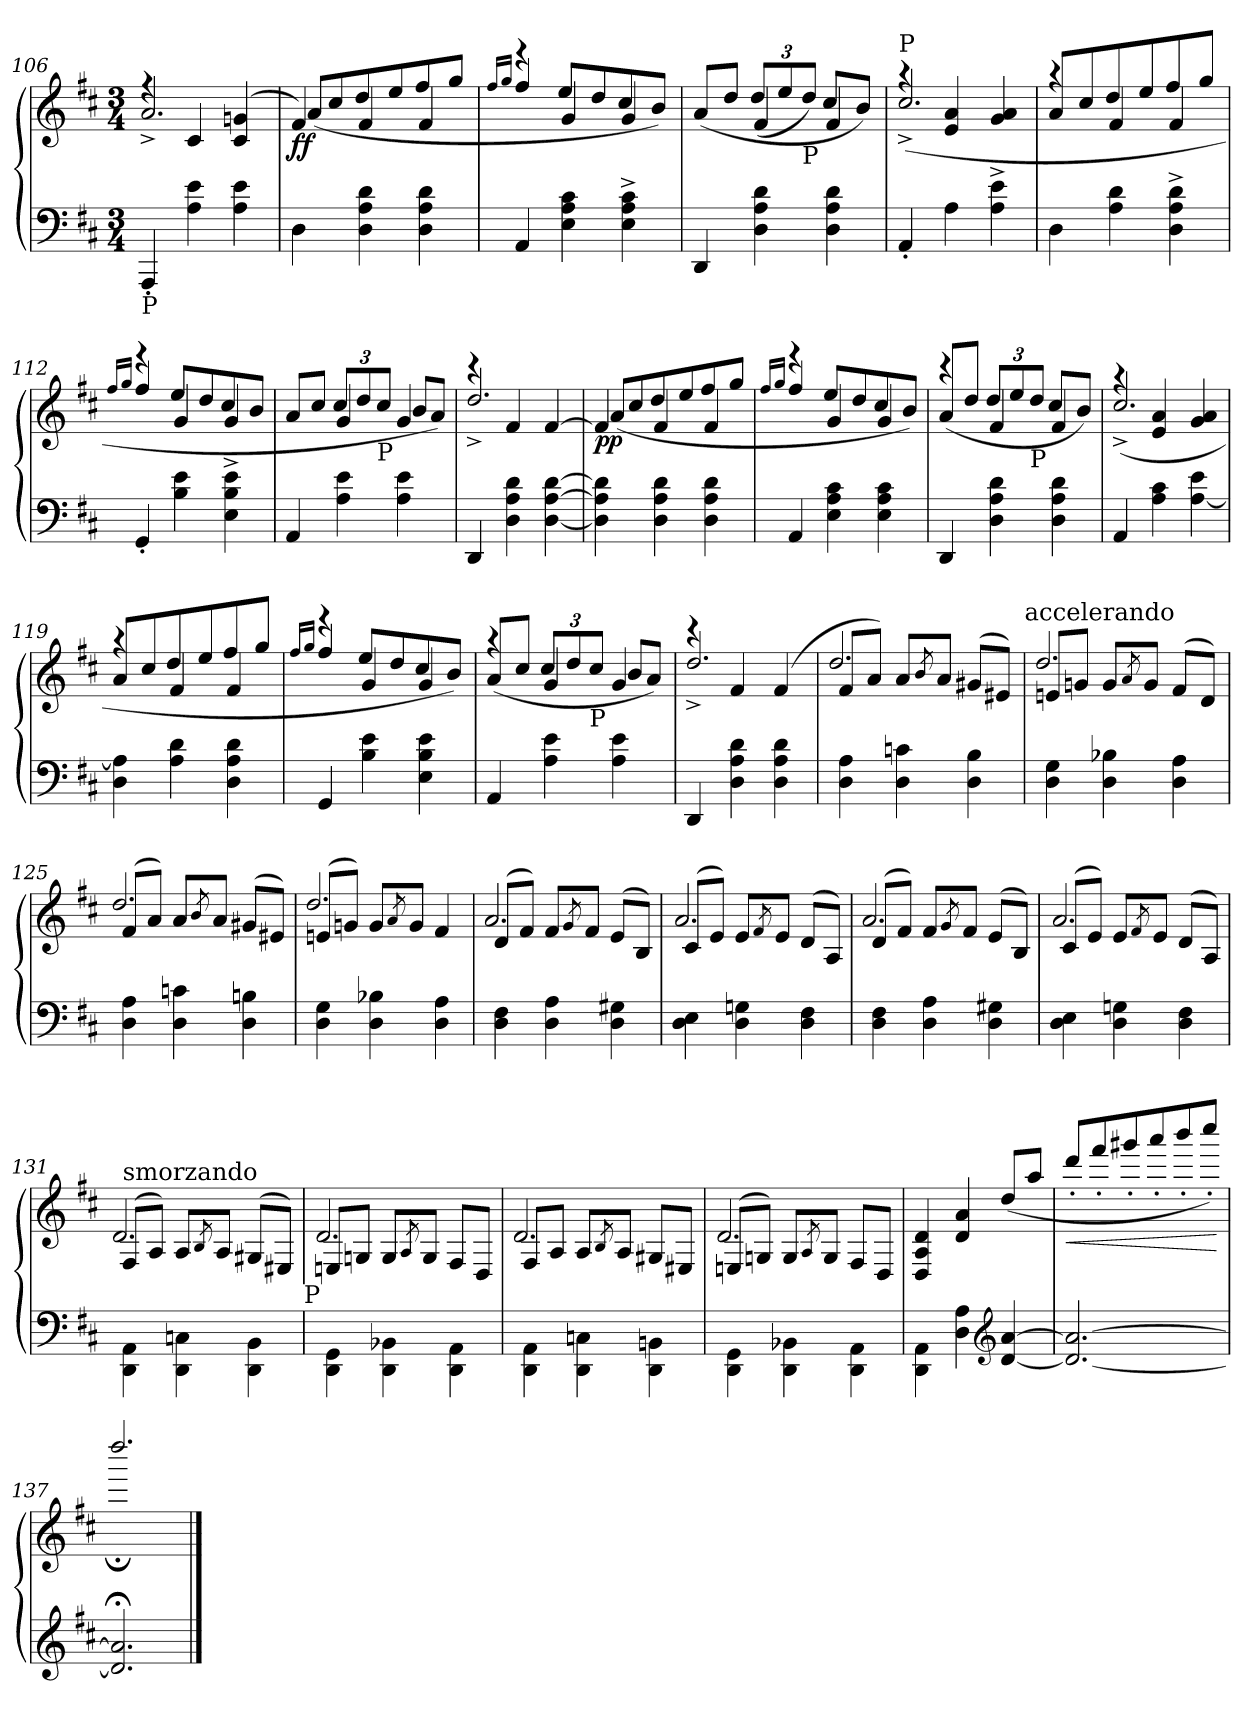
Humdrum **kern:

**kern	**kern	**dynam
*part1	*part1	*part1
*staff2	*staff1	*staff1/2
*clefF4	*clefG2	*
*k[f#c#]	*k[f#c#]	*
*M3/4	*M3/4	*
=106	=106	=106
*	*^	*
!LO:TX:b:t=P	!	!	!
4AAA'/	4r	2.a^/	.
4A\ 4e\	4c#/	.	.
4A\ 4e\	(>4c#/ 4gn/	.	.
=107	=107	=107	=107
!	!	!	!LO:DY:b
4D\	4f#/)	(>8a/L	ff
.	.	8cc#/	.
4D\ 4A\ 4d\	4f#/	8dd/	.
.	.	8ee/	.
4D\ 4A\ 4d\	4f#/	8ff#/	.
.	.	8gg/J	.
!!LO:LB:g=z	!!
=108	=108	=108	=108
.	.	16qff#/LL	.
.	.	16qgg/JJ	.
4AA/	4r	4ff#/	.
4E\ 4A\ 4c#\	4g/	8ee/L	.
.	.	8dd/	.
4E\^ 4A\^ 4c#\^	4g/	8cc#/	.
.	.	8b/J)	.
=109	=109	=109	=109
4DD/	4ryy	(>8a/L	.
.	.	8dd/J	.
*	*	*Xbrackettup	*
4D\ 4A\ 4d\	4f#/	(<12dd/L	.
.	.	12ee/	.
!	!	!LO:TX:b:t=P	!
.	.	12dd/J)	.
4D\ 4A\ 4d\	4f#/	8cc#/L	.
.	.	8b/J)	.
=110	=110	=110	=110
!	!LO:TX:a:t=P	!	!
4AA'/	4r	(>2.cc#^/	.
4A\	4e/ 4a/	.	.
4A\^ 4e\^	(4g/ 4a/	.	.
=111	=111	=111	=111
4D\	4r	8a/L	.
.	.	8cc#/	.
4A\ 4d\	4f#/	8dd/	.
.	.	8ee/	.
4D\^ 4A\^ 4d\^	4f#/	8ff#/	.
.	.	8gg/J	.
=112	=112	=112	=112
.	.	16qff#/LL	.
.	.	16qgg/JJ	.
4GG'/	4r	4ff#/	.
4B\ 4e\	4g/	8ee/L	.
.	.	8dd/	.
4E\^ 4B\^ 4e\^	4g/	8cc#/	.
.	.	8b/J	.
=113	=113	=113	=113
4AA/	4ryy	8a/L	.
.	.	8cc#/J	.
4A\ 4e\	4g/	12cc#/L	.
.	.	12dd/	.
!	!	!LO:TX:b:t=P	!
.	.	12cc#/J	.
4A\ 4e\	4g/	8b/L	.
.	.	8a/J)	.
=114	=114	=114	=114
4DD/	4r	2.dd^/	.
4D\ 4A\ 4d\	4f#/	.	.
[4D\ [4A\ [4d\	[4f#/	.	.
!!LO:PB:g=z	!!
=115	=115	=115	=115
!	!	!	!LO:DY:b
4D\] 4A\] 4d\]	4f#/]	(>8a/L	pp
.	.	8cc#/	.
4D\ 4A\ 4d\	4f#/	8dd/	.
.	.	8ee/	.
4D\ 4A\ 4d\	4f#/	8ff#/	.
.	.	8gg/J	.
=116	=116	=116	=116
.	.	16qff#/LL	.
.	.	16qgg/JJ	.
4AA/	4r	4ff#/	.
4E\ 4A\ 4c#\	4g/	8ee/L	.
.	.	8dd/	.
4E\ 4A\ 4c#\	4g/	8cc#/	.
.	.	8b/J)	.
=117	=117	=117	=117
4DD/	4r	(>8a/L	.
.	.	8dd/J	.
4D\ 4A\ 4d\	4f#/	12dd/L	.
.	.	12ee/	.
!	!	!LO:TX:b:t=P	!
.	.	12dd/J	.
4D\ 4A\ 4d\	4f#/	8cc#/L	.
.	.	8b/J)	.
=118	=118	=118	=118
4AA/	4r	(>2.cc#^/	.
4A\ 4c#\	4e/ 4a/	.	.
[4A\ 4e\	(4g/ 4a/	.	.
=119	=119	=119	=119
4D\ 4A\]	4r	8a/L	.
.	.	8cc#/	.
4A\ 4d\	4f#/	8dd/	.
.	.	8ee/	.
4D\ 4A\ 4d\	4f#/	8ff#/	.
.	.	8gg/J	.
=120	=120	=120	=120
.	.	16qff#/LL	.
.	.	16qgg/JJ	.
4GG/	4r	4ff#/	.
4B\ 4e\	4g/	8ee/L	.
.	.	8dd/	.
4E\ 4B\ 4e\	4g/	8cc#/	.
.	.	8b/J)	.
=121	=121	=121	=121
4AA/	4r	(>8a/L	.
.	.	8cc#/J	.
4A\ 4e\	4g/	12cc#/L	.
.	.	12dd/	.
!	!	!LO:TX:b:t=P	!
.	.	12cc#/J	.
4A\ 4e\	4g/	8b/L	.
.	.	8a/J)	.
!!LO:LB:g=z	!!
=122	=122	=122	=122
4DD/	4r	(>2.dd^/	.
4D\ 4A\ 4d\	4f#/	.	.
4D\ 4A\ 4d\	(4f#/	.	.
=123	=123	=123	=123
4D\ 4A\	8f#/L	2.dd/	.
.	8a/J)	.	.
4D\ 4cn\	8a/L	.	.
.	8qb/	.	.
.	8a/J	.	.
4D\ 4B\	(>8g#X/L	.	.
.	8e#X/J)	.	.
!	!LO:TX:a:t=accelerando	!	!
=124	=124	=124	=124
4D\ 4G\	8en/L	2.dd/	.
.	8gn/J	.	.
4D\ 4B-X\	8g/L	.	.
.	8qa/	.	.
.	8g/J	.	.
4D\ 4A\	(>8f#/L	.	.
.	8d/J)	.	.
=125	=125	=125	=125
4D\ 4A\	(>8f#/L	2.dd/	.
.	8a/J)	.	.
4D\ 4cn\	8a/L	.	.
.	8qb/	.	.
.	8a/J	.	.
4D\ 4Bn\	(>8g#X/L	.	.
.	8e#X/J)	.	.
=126	=126	=126	=126
4D\ 4G\	(>8en/L	2.dd/	.
.	8gn/J)	.	.
4D\ 4B-X\	8g/L	.	.
.	8qa/	.	.
.	8g/J	.	.
4D\ 4A\	4f#/	.	.
!!LO:LB:g=z	!!
=127	=127	=127	=127
4D\ 4F#\	(>8d/L	2.a/	.
.	8f#/J)	.	.
4D\ 4A\	8f#/L	.	.
.	8qg/	.	.
.	8f#/J	.	.
4D\ 4G#X\	(>8e/L	.	.
.	8B/J)	.	.
=128	=128	=128	=128
4D\ 4E\	(>8c#/L	2.a/	.
.	8e/J)	.	.
4D\ 4Gn\	8e/L	.	.
.	8qf#/	.	.
.	8e/J	.	.
4D\ 4F#\	(>8d/L	.	.
.	8A/J)	.	.
=129	=129	=129	=129
4D\ 4F#\	(>8d/L	2.a/	.
.	8f#/J)	.	.
4D\ 4A\	8f#/L	.	.
.	8qg/	.	.
.	8f#/J	.	.
4D\ 4G#X\	(>8e/L	.	.
.	8B/J)	.	.
=130	=130	=130	=130
4D\ 4E\	(>8c#/L	2.a/	.
.	8e/J)	.	.
4D\ 4Gn\	8e/L	.	.
.	8qf#/	.	.
.	8e/J	.	.
4D\ 4F#\	(>8d/L	.	.
.	8A/J)	.	.
=131	=131	=131	=131
!	!LO:TX:a:t=smorzando	!	!
4DD\ 4AA\	(<8F#/L	2.d/	.
.	8A/J)	.	.
4DD\ 4Cn\	8A/L	.	.
.	8qB/	.	.
.	8A/J	.	.
4DD\ 4BB\	(<8G#X/L	.	.
.	8E#X/J)	.	.
!	!LO:TX:b:t=P	!	!
!!LO:LB:g=z	!!
=132	=132	=132	=132
4DD\ 4GG\	8En/L	2.d/	.
.	8Gn/J	.	.
4DD\ 4BB-X\	8G/L	.	.
.	8qA/	.	.
.	8G/J	.	.
4DD\ 4AA\	8F#/L	.	.
.	8D/J	.	.
=133	=133	=133	=133
4DD\ 4AA\	8F#/L	2.d/	.
.	8A/J	.	.
4DD\ 4Cn\	8A/L	.	.
.	8qB/	.	.
.	8A/J	.	.
4DD\ 4BBn\	8G#X/L	.	.
.	8E#X/J	.	.
=134	=134	=134	=134
4DD\ 4GG\	(<8En/L	2.d/	.
.	8Gn/J)	.	.
4DD\ 4BB-X\	8G/L	.	.
.	8qA/	.	.
.	8G/J	.	.
4DD\ 4AA\	8F#/L	.	.
.	8D/J	.	.
=135	=135	=135	=135
4DD\ 4AA\	2.ryy	4D/ 4A/ 4d/	.
4D\ 4A\	.	4d/ 4a/	.
*clefG2	*	*	*
[4d/ [4a/	.	(>8dd/L	.
.	.	8aa/J	.
=136	=136	=136	=136
!	!	!	!LO:HP:b
2.d/_ 2.a/_	2.ryy	8ddd'/L	<
.	.	8fff#'/	.
.	.	8ggg#X'/	.
.	.	8aaa'/	.
.	.	8bbb'/	.
.	.	8cccc#'/J)	.
*	*v	*v	*
.	.	[
!!LO:LB:g=z
=137	=137	=137
*	*^	*
2.d/];< 2.a/];<	2.ryy	2.dddd;/	.
*	*v	*v	*
==	==	==
*-	*-	*-
